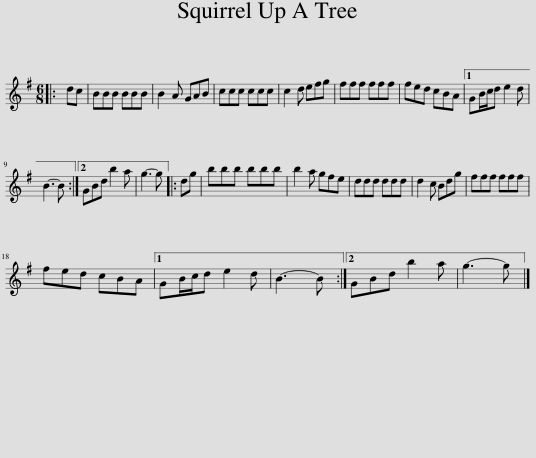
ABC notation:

X:1
L:1/8
M:6/8
I:linebreak $
K:G
V:1 treble
V:1
|: dc | BBB BBB | B2 A GAB | ccc ccc | c2 d efg | %5
 fff fff | fed cBA |1 GB/c/d e2 d |$ B3- B :|2 GBd b2 a | %10
 g3- g |: dg | bbb bbb | b2 a gfe | ddd ddd | %15
 d2 c Bdg | fff fff |$ fed cBA |1 GB/c/d e2 d | B3- B :|2 %20
 GBd b2 a | g3- g |] %22
